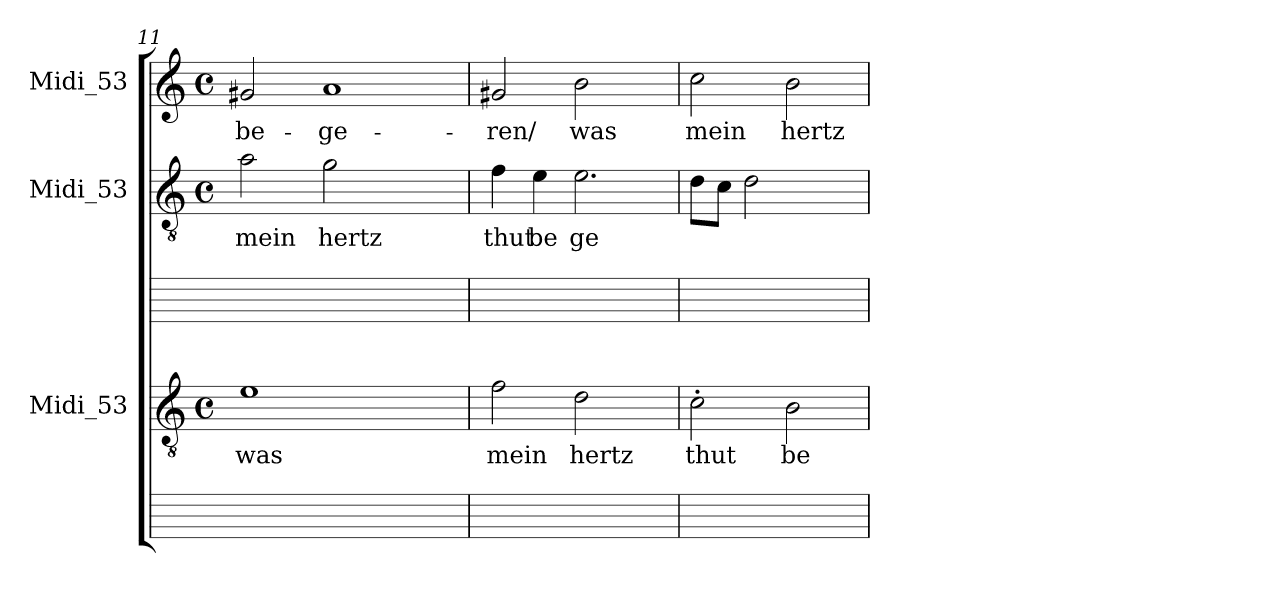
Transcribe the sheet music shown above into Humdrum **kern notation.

**kern	**kern	**text	**kern	**kern	**text	**kern	**text
*part5	*part4	*part4	*part3	*part2	*part2	*part1	*part1
*staff5	*staff4	*staff4	*staff3	*staff2	*staff2	*staff1	*staff1
*	*I"Midi_53	*	*	*I"Midi_53	*	*I"Midi_53	*
*	*clefGv2	*	*	*clefGv2	*	*clefG2	*
*	*k[]	*	*	*k[]	*	*k[]	*
*	*C:	*	*	*C:	*	*C:	*
*	*M4/4	*	*	*M4/4	*	*M4/4	*
*	*met(c)	*	*	*met(c)	*	*met(c)	*
=11F	=11F	=11F	=11F	=11F	=11F	=11F	=11F
!	!	!LO:LY:b	!	!	!LO:LY:b	!	!LO:LY:b
4ryy	1e	was	4ryy	2a\	mein	2g#X/	be-
1ryy	.	.	1ryy	.	.	.	.
!	!	!	!	!	!LO:LY:b	!	!LO:LY:b
.	.	.	.	2g\	hertz	1a	-ge-
.	2ryy	.	.	2ryy	.	.	.
4ryy	.	.	4ryy	.	.	.	.
!!LO:LB:g=z
=12	=12	=12	=12	=12	=12	=12	=12
!	!	!LO:LY:b	!	!	!LO:LY:b	!	!LO:LY:b
4ryy	2f\	mein	4ryy	4f\	thut	2g#X/	-ren/
!	!	!	!	!	!LO:LY:b	!	!
1ryy	.	.	1ryy	4e\	be	.	.
!	!	!LO:LY:b	!	!	!LO:LY:b	!	!LO:LY:b
.	2d\	hertz	.	2.e\	ge	2b\	was
.	4ryy	.	.	.	.	4ryy	.
=12A	=12A	=12A	=12A	=12A	=12A	=12A	=12A
!	!	!LO:LY:b	!	!	!	!	!LO:LY:b
4ryy	2c'\	thut	4ryy	8d\L	.	2cc\	mein
.	.	.	.	8c\J	.	.	.
2.ryy	.	.	2.ryy	2d\	.	.	.
!	!	!LO:LY:b	!	!	!	!	!LO:LY:b
.	2B\	be	.	.	.	2b\	hertz
.	.	.	.	4ryy	.	.	.
=	=	=	=	=	=	=	=
*-	*-	*-	*-	*-	*-	*-	*-
